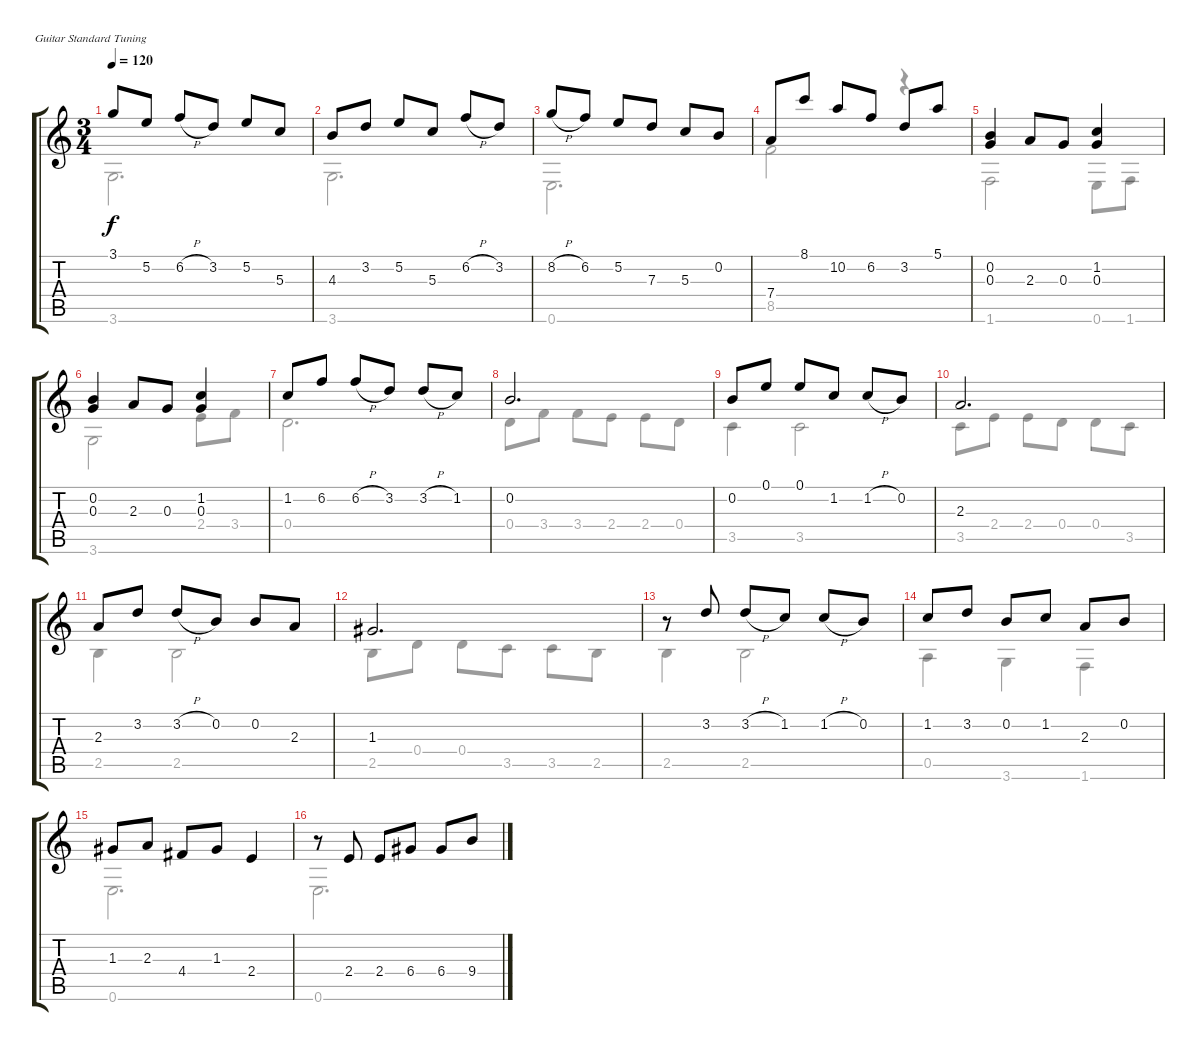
\bracketExtendMode groupsimilarinstruments
\firstSystemTrackNameOrientation horizontal
\otherSystemsTrackNameOrientation horizontal
\track "" {instrument acousticguitarnylon}
\staff {score tabs}
\tuning (E4 B3 G3 D3 A2 E2)
\voice
\ts (3 4)
\tempo 120
\clef g2
\ks aminor
3.1.8{dy f} 5.2.8 6.2{h}.8 3.2.8 5.2.8 5.3.8 |
4.3.8 3.2.8 5.2.8 5.3.8 6.2{h}.8 3.2.8 |
8.2{h}.8 6.2.8 5.2.8 7.3.8 5.3.8 0.2.8 |
7.4.8 8.1.8 10.2.8 6.2.8 3.2.8 5.1.8 |
(0.2 0.3).4 2.3.8 0.3.8 (1.2 0.3).4 |
(0.2 0.3).4 2.3.8 0.3.8 (1.2 0.3).4 |
1.2.8 6.2.8 6.2{h}.8 3.2.8 3.2{h}.8 1.2.8 |
0.2.2{d} |
0.2.8 0.1.8 0.1.8 1.2.8 1.2{h}.8 0.2.8 |
2.3.2{d} |
2.3.8 3.2.8 3.2{h}.8 0.2.8 0.2.8 2.3.8 |
1.3.2{d} |
r.8 3.2.8 3.2{h}.8 1.2.8 1.2{h}.8 0.2.8 |
1.2.8 3.2.8 0.2.8 1.2.8 2.3.8 0.2.8 |
1.3.8 2.3.8 4.4.8 1.3.8 2.4.4 |
r.8 2.4.8 2.4.8 6.4.8 6.4.8 9.4.8
\voice
\clef g2
\ottava regular
\simile none
\ks aminor
3.6.2{d dy f} |
3.6.2{d} |
0.6.2{d} |
8.5.2 r.4 |
1.6.2 0.6.8 1.6.8 |
3.6.2 2.4.8 3.4.8 |
0.4.2{d} |
0.4.8 3.4.8 3.4.8 2.4.8 2.4.8 0.4.8 |
3.5.4 3.5.2 |
3.5.8 2.4.8 2.4.8 0.4.8 0.4.8 3.5.8 |
2.5.4 2.5.2 |
2.5.8 0.4.8 0.4.8 3.5.8 3.5.8 2.5.8 |
2.5.4 2.5.2 |
0.5.4 3.6.4 1.6.4 |
0.6.2{d} |
0.6.2{d}
